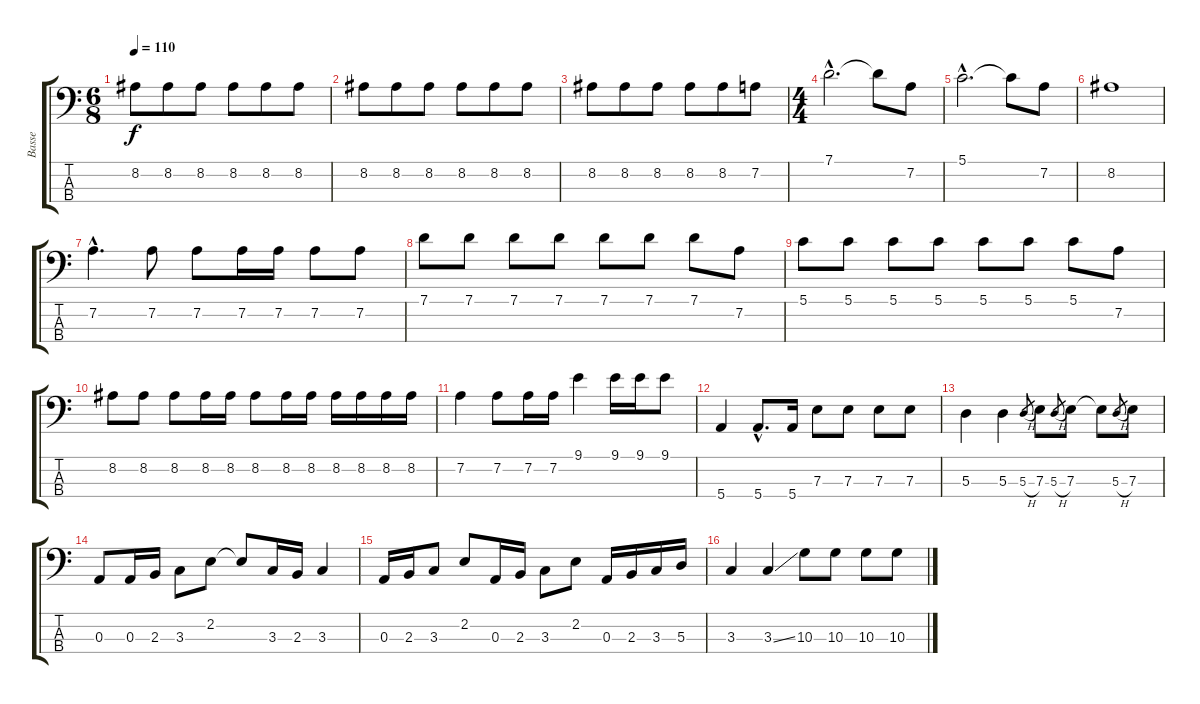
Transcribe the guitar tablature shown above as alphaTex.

\track ("Basse" "Basse") {instrument electricbassfinger}
\staff {score tabs}
\tuning (G2 D2 A1 E1) {hide}
\ts (6 8)
\tempo 110
\clef f4
\ks c
8.2.8{dy f} 8.2.8 8.2.8 8.2.8 8.2.8 8.2.8 |
8.2.8 8.2.8 8.2.8 8.2.8 8.2.8 8.2.8 |
8.2.8 8.2.8 8.2.8 8.2.8 8.2.8 7.2.8 |
\ts (4 4)
7.1{hac}.2{d} 7.1{t}.8 7.2.8 |
5.1{hac}.2{d} 5.1{t}.8 7.2.8 |
8.2.1 |
7.2{hac}.4{d} 7.2.8 7.2.8 7.2.16 7.2.16 7.2.8 7.2.8 |
7.1.8 7.1.8 7.1.8 7.1.8 7.1.8 7.1.8 7.1.8 7.2.8 |
5.1.8 5.1.8 5.1.8 5.1.8 5.1.8 5.1.8 5.1.8 7.2.8 |
8.2.8 8.2.8 8.2.8 8.2.16 8.2.16 8.2.8 8.2.16 8.2.16 8.2.16 8.2.16 8.2.16 8.2.16 |
7.2.4 7.2.8 7.2.16 7.2.16 9.1.4 9.1.16 9.1.16 9.1.8 |
5.4.4 5.4{hac}.8{d} 5.4.16 7.3.8 7.3.8 7.3.8 7.3.8 |
5.3.4 5.3.4 5.3{h}.8{gr} 7.3.8 5.3{h}.8{gr} 7.3.8 7.3{t}.8 5.3{h}.8{gr} 7.3.8 |
0.3.8 0.3.16 2.3.16 3.3.8 2.2.8 2.2{t}.8 3.3.16 2.3.16 3.3.4 |
0.3.16 2.3.16 3.3.8 2.2.8 0.3.16 2.3.16 3.3.8 2.2.8 0.3.16 2.3.16 3.3.16 5.3.16 |
3.3.4 3.3{ss}.4 10.3.8 10.3.8 10.3.8 10.3.8
